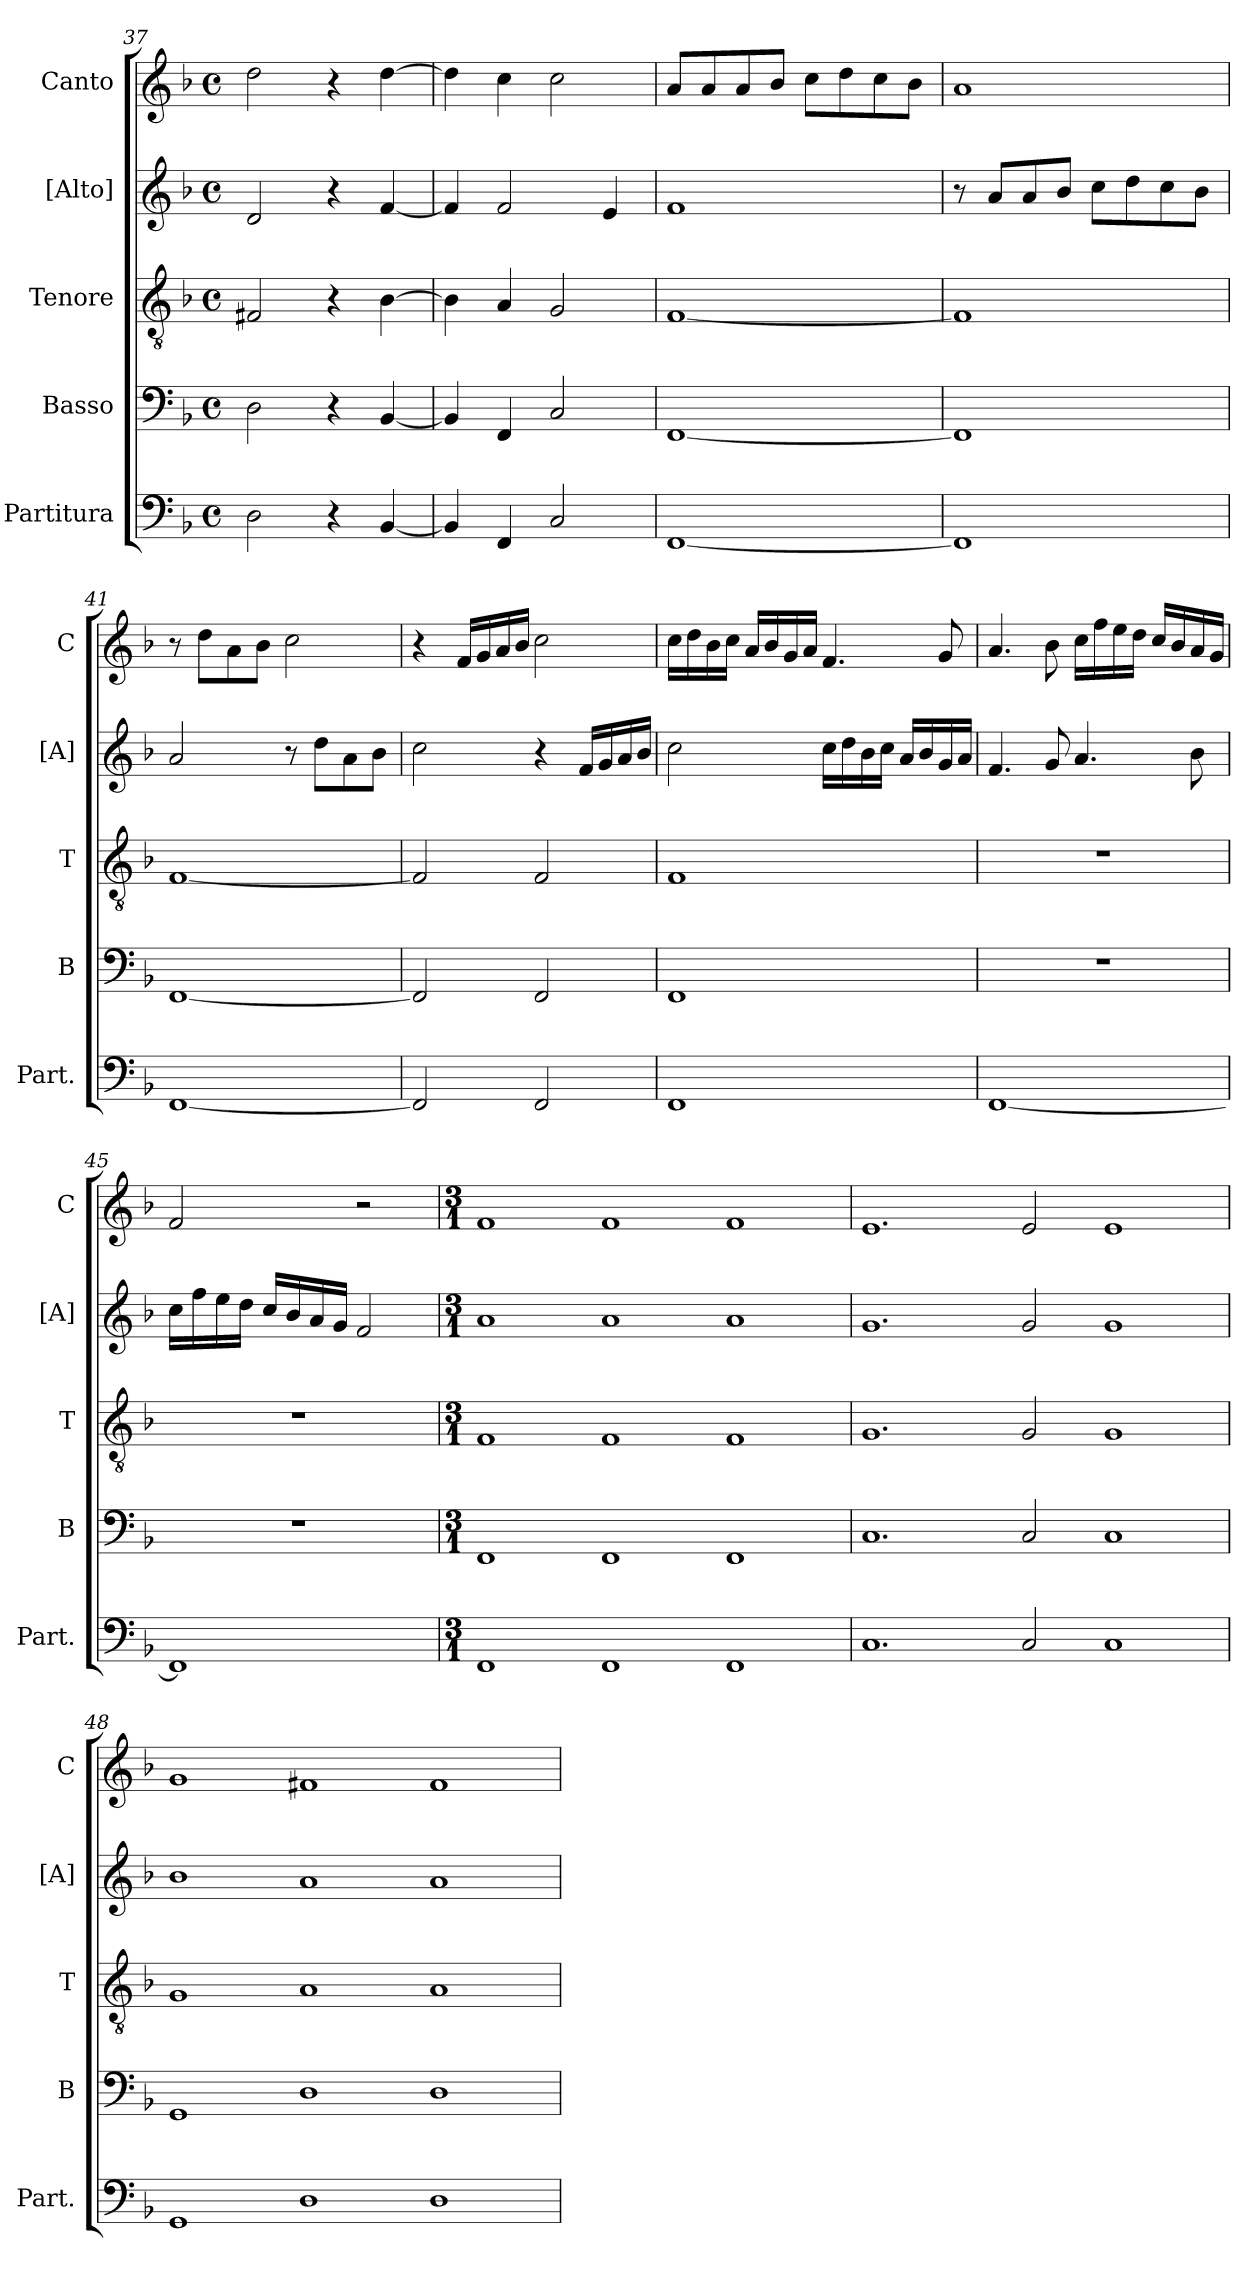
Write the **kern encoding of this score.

**kern	**kern	**kern	**kern	**kern
*part5	*part4	*part3	*part2	*part1
*staff5	*staff4	*staff3	*staff2	*staff1
*I"Partitura	*I"Basso	*I"Tenore	*I"[Alto]	*I"Canto
*I'Part.	*I'B	*I'T	*I'[A]	*I'C
*clefF4	*clefF4	*clefGv2	*clefG2	*clefG2
*k[b-]	*k[b-]	*k[b-]	*k[b-]	*k[b-]
*F:	*F:	*F:	*F:	*F:
*M4/4	*M4/4	*M4/4	*M4/4	*M4/4
*met(c)	*met(c)	*met(c)	*met(c)	*met(c)
=37	=37	=37	=37	=37
2D\	2D\	2F#X/	2d/	2dd\
4r	4r	4r	4r	4r
[4BB-/	[4BB-/	[4B-\	[4f/	[4dd\
=38	=38	=38	=38	=38
4BB-/]	4BB-/]	4B-\]	4f/]	4dd\]
4FF/	4FF/	4A/	2f/	4cc\
2C/	2C/	2G/	.	2cc\
.	.	.	4e/	.
=39	=39	=39	=39	=39
[1FF	[1FF	[1F	1f	8a/L
.	.	.	.	8a/
.	.	.	.	8a/
.	.	.	.	8b-/J
.	.	.	.	8cc\L
.	.	.	.	8dd\
.	.	.	.	8cc\
.	.	.	.	8b-\J
=40	=40	=40	=40	=40
1FF]	1FF]	1F]	8r	1a
.	.	.	8a/L	.
.	.	.	8a/	.
.	.	.	8b-/J	.
.	.	.	8cc\L	.
.	.	.	8dd\	.
.	.	.	8cc\	.
.	.	.	8b-\J	.
=41	=41	=41	=41	=41
[1FF	[1FF	[1F	2a/	8r
.	.	.	.	8dd\L
.	.	.	.	8a\
.	.	.	.	8b-\J
.	.	.	8r	2cc\
.	.	.	8dd\L	.
.	.	.	8a\	.
.	.	.	8b-\J	.
=42	=42	=42	=42	=42
2FF/]	2FF/]	2F/]	2cc\	4r
.	.	.	.	16f/LL
.	.	.	.	16g/
.	.	.	.	16a/
.	.	.	.	16b-/JJ
2FF/	2FF/	2F/	4r	2cc\
.	.	.	16f/LL	.
.	.	.	16g/	.
.	.	.	16a/	.
.	.	.	16b-/JJ	.
=43	=43	=43	=43	=43
1FF	1FF	1F	2cc\	16cc\LL
.	.	.	.	16dd\
.	.	.	.	16b-\
.	.	.	.	16cc\JJ
.	.	.	.	16a/LL
.	.	.	.	16b-/
.	.	.	.	16g/
.	.	.	.	16a/JJ
.	.	.	16cc\LL	4.f/
.	.	.	16dd\	.
.	.	.	16b-\	.
.	.	.	16cc\JJ	.
.	.	.	16a/LL	.
.	.	.	16b-/	.
.	.	.	16g/	8g/
.	.	.	16a/JJ	.
=44	=44	=44	=44	=44
[1FF	1r	1r	4.f/	4.a/
.	.	.	8g/	8b-\
.	.	.	4.a/	16cc\LL
.	.	.	.	16ff\
.	.	.	.	16ee\
.	.	.	.	16dd\JJ
.	.	.	.	16cc/LL
.	.	.	.	16b-/
.	.	.	8b-\	16a/
.	.	.	.	16g/JJ
=45	=45	=45	=45	=45
1FF]	1r	1r	16cc\LL	2f/
.	.	.	16ff\	.
.	.	.	16ee\	.
.	.	.	16dd\JJ	.
.	.	.	16cc/LL	.
.	.	.	16b-/	.
.	.	.	16a/	.
.	.	.	16g/JJ	.
.	.	.	2f/	2r
=46	=46	=46	=46	=46
*M3/1	*M3/1	*M3/1	*M3/1	*M3/1
*	*	*	*	*MM480
1FF	1FF	1F	1a	1f
1FF	1FF	1F	1a	1f
1FF	1FF	1F	1a	1f
=47	=47	=47	=47	=47
1.C	1.C	1.G	1.g	1.e
2C/	2C/	2G/	2g/	2e/
1C	1C	1G	1g	1e
=48	=48	=48	=48	=48
1GG	1GG	1G	1b-	1g
1D	1D	1A	1a	1f#X
1D	1D	1A	1a	1f#
=	=	=	=	=
*-	*-	*-	*-	*-
